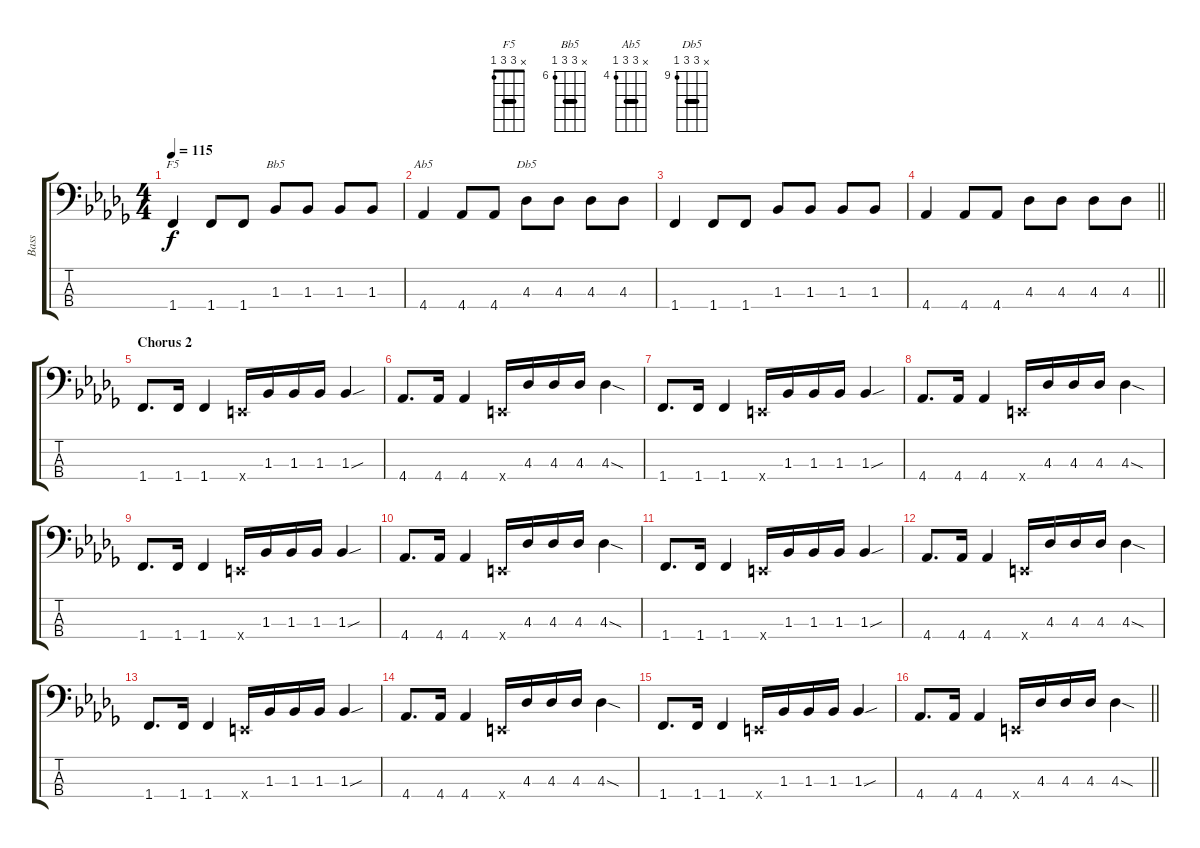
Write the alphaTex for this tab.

\track ("Bass" "Bass") {instrument electricbasspick}
\staff {score tabs}
\tuning (G2 D2 A1 E1) {hide}
\chord ("F5" x 3 3 1) {barre 3}
\chord ("Bb5" x 8 8 6) {firstfret 6 barre 8}
\chord ("Ab5" x 6 6 4) {firstfret 4 barre 6}
\chord ("Db5" x 11 11 9) {firstfret 9 barre 11}
\ts (4 4)
\tempo 115
\clef f4
\ks bbminor
1.4.4{ch "F5" dy f} 1.4.8 1.4.8 1.3.8{ch "Bb5"} 1.3.8 1.3.8 1.3.8 |
4.4.4{ch "Ab5"} 4.4.8 4.4.8 4.3.8{ch "Db5"} 4.3.8 4.3.8 4.3.8 |
1.4.4 1.4.8 1.4.8 1.3.8 1.3.8 1.3.8 1.3.8 |
\barLineRight lightlight
4.4.4 4.4.8 4.4.8 4.3.8 4.3.8 4.3.8 4.3.8 |
\section ("" "Chorus 2")
1.4.8{d} 1.4.16 1.4.4 0.4{x}.16 1.3.16 1.3.16 1.3.16 1.3{sou}.4 |
4.4.8{d} 4.4.16 4.4.4 0.4{x}.16 4.3.16 4.3.16 4.3.16 4.3{sod}.4 |
1.4.8{d} 1.4.16 1.4.4 0.4{x}.16 1.3.16 1.3.16 1.3.16 1.3{sou}.4 |
4.4.8{d} 4.4.16 4.4.4 0.4{x}.16 4.3.16 4.3.16 4.3.16 4.3{sod}.4 |
1.4.8{d} 1.4.16 1.4.4 0.4{x}.16 1.3.16 1.3.16 1.3.16 1.3{sou}.4 |
4.4.8{d} 4.4.16 4.4.4 0.4{x}.16 4.3.16 4.3.16 4.3.16 4.3{sod}.4 |
1.4.8{d} 1.4.16 1.4.4 0.4{x}.16 1.3.16 1.3.16 1.3.16 1.3{sou}.4 |
4.4.8{d} 4.4.16 4.4.4 0.4{x}.16 4.3.16 4.3.16 4.3.16 4.3{sod}.4 |
1.4.8{d} 1.4.16 1.4.4 0.4{x}.16 1.3.16 1.3.16 1.3.16 1.3{sou}.4 |
4.4.8{d} 4.4.16 4.4.4 0.4{x}.16 4.3.16 4.3.16 4.3.16 4.3{sod}.4 |
1.4.8{d} 1.4.16 1.4.4 0.4{x}.16 1.3.16 1.3.16 1.3.16 1.3{sou}.4 |
\barLineRight lightlight
4.4.8{d} 4.4.16 4.4.4 0.4{x}.16 4.3.16 4.3.16 4.3.16 4.3{sod}.4
